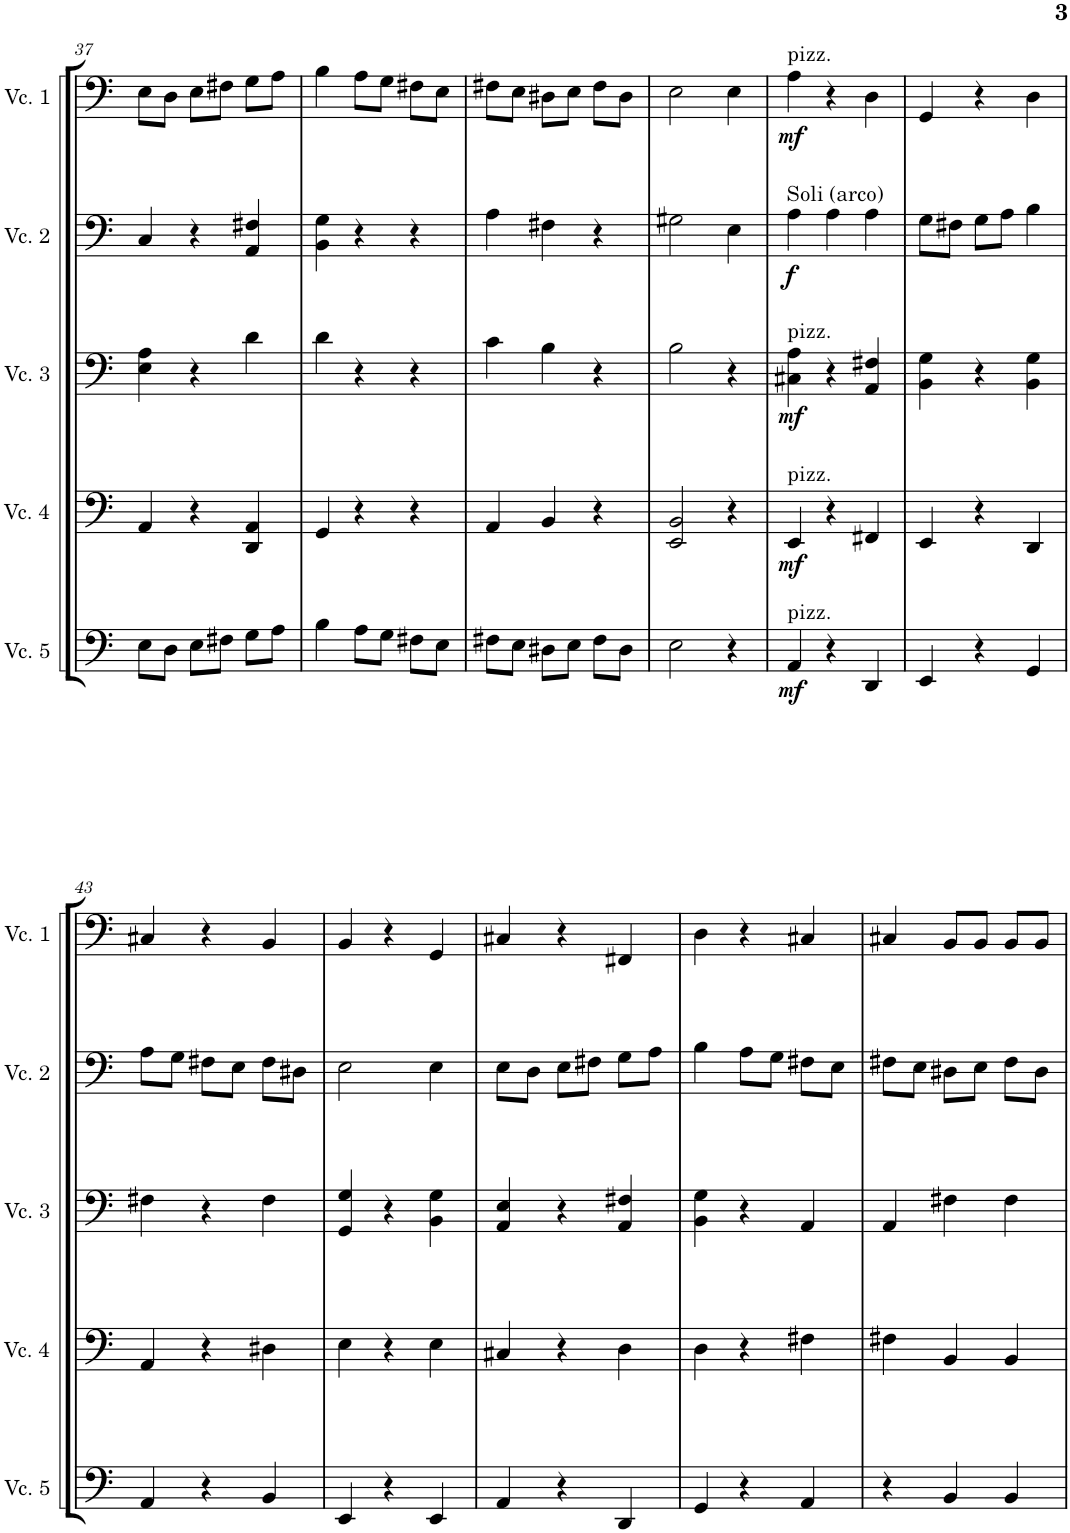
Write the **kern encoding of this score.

**kern	**dynam	**kern	**dynam	**kern	**dynam	**kern	**dynam	**kern	**dynam
*part5	*part5	*part4	*part4	*part3	*part3	*part2	*part2	*part1	*part1
*staff5	*staff5	*staff4	*staff4	*staff3	*staff3	*staff2	*staff2	*staff1	*staff1
*I"Cello 5	*	*I"Cello 4	*	*I"Cello 3	*	*I"Cello 2	*	*I"Cello 1	*
!!LO:PB:g=z
*clefF4	*	*clefF4	*	*clefF4	*	*clefF4	*	*clefF4	*
*k[]	*	*k[]	*	*k[]	*	*k[]	*	*k[]	*
*M3/4	*	*M3/4	*	*M3/4	*	*M3/4	*	*M3/4	*
=37	=37	=37	=37	=37	=37	=37	=37	=37	=37
8E\L	.	4AA/	.	4E\ 4A\	.	4C/	.	8E\L	.
8D\J	.	.	.	.	.	.	.	8D\J	.
8E\L	.	4r	.	4r	.	4r	.	8E\L	.
8F#X\J	.	.	.	.	.	.	.	8F#X\J	.
8G\L	.	4DD/ 4AA/	.	4d\	.	4AA/ 4F#X/	.	8G\L	.
8A\J	.	.	.	.	.	.	.	8A\J	.
=38	=38	=38	=38	=38	=38	=38	=38	=38	=38
4B\	.	4GG/	.	4d\	.	4BB\ 4G\	.	4B\	.
8A\L	.	4r	.	4r	.	4r	.	8A\L	.
8G\J	.	.	.	.	.	.	.	8G\J	.
8F#X\L	.	4r	.	4r	.	4r	.	8F#X\L	.
8E\J	.	.	.	.	.	.	.	8E\J	.
=39	=39	=39	=39	=39	=39	=39	=39	=39	=39
8F#X\L	.	4AA/	.	4c\	.	4A\	.	8F#X\L	.
8E\J	.	.	.	.	.	.	.	8E\J	.
8D#X\L	.	4BB/	.	4B\	.	4F#X\	.	8D#X\L	.
8E\J	.	.	.	.	.	.	.	8E\J	.
8F#\L	.	4r	.	4r	.	4r	.	8F#\L	.
8D#\J	.	.	.	.	.	.	.	8D#\J	.
=40	=40	=40	=40	=40	=40	=40	=40	=40	=40
2E\	.	2EE/ 2BB/	.	2B\	.	2G#X\	.	2E\	.
4r	.	4r	.	4r	.	4E\	.	4E\	.
=41	=41	=41	=41	=41	=41	=41	=41	=41	=41
!	!	!	!	!	!	!	!	!LO:TX:a:t=pizz.	!
!	!	!	!	!	!	!LO:TX:a:t=Soli (arco)	!	!	!
!	!	!	!	!LO:TX:a:t=pizz.	!	!	!	!	!
!	!	!LO:TX:a:t=pizz.	!	!	!	!	!	!	!
!LO:TX:a:t=pizz.	!	!	!	!	!	!	!	!	!
!	!LO:DY:b	!	!LO:DY:b	!	!LO:DY:b	!	!LO:DY:b	!	!LO:DY:b
4AA/	mf	4EE/	mf	4C#X\ 4A\	mf	4A\	f	4A\	mf
4r	.	4r	.	4r	.	4A\	.	4r	.
4DD/	.	4FF#X/	.	4AA/ 4F#X/	.	4A\	.	4D\	.
=42	=42	=42	=42	=42	=42	=42	=42	=42	=42
4EE/	.	4EE/	.	4BB\ 4G\	.	8G\L	.	4GG/	.
.	.	.	.	.	.	8F#X\J	.	.	.
4r	.	4r	.	4r	.	8G\L	.	4r	.
.	.	.	.	.	.	8A\J	.	.	.
4GG/	.	4DD/	.	4BB\ 4G\	.	4B\	.	4D\	.
!!LO:LB:g=z
=43	=43	=43	=43	=43	=43	=43	=43	=43	=43
4AA/	.	4AA/	.	4F#X\	.	8A\L	.	4C#X/	.
.	.	.	.	.	.	8G\J	.	.	.
4r	.	4r	.	4r	.	8F#X\L	.	4r	.
.	.	.	.	.	.	8E\J	.	.	.
4BB/	.	4D#X\	.	4F#\	.	8F#\L	.	4BB/	.
.	.	.	.	.	.	8D#X\J	.	.	.
=44	=44	=44	=44	=44	=44	=44	=44	=44	=44
4EE/	.	4E\	.	4GG/ 4G/	.	2E\	.	4BB/	.
4r	.	4r	.	4r	.	.	.	4r	.
4EE/	.	4E\	.	4BB\ 4G\	.	4E\	.	4GG/	.
=45	=45	=45	=45	=45	=45	=45	=45	=45	=45
4AA/	.	4C#X/	.	4AA/ 4E/	.	8E\L	.	4C#X/	.
.	.	.	.	.	.	8D\J	.	.	.
4r	.	4r	.	4r	.	8E\L	.	4r	.
.	.	.	.	.	.	8F#X\J	.	.	.
4DD/	.	4D\	.	4AA/ 4F#X/	.	8G\L	.	4FF#X/	.
.	.	.	.	.	.	8A\J	.	.	.
=46	=46	=46	=46	=46	=46	=46	=46	=46	=46
4GG/	.	4D\	.	4BB\ 4G\	.	4B\	.	4D\	.
4r	.	4r	.	4r	.	8A\L	.	4r	.
.	.	.	.	.	.	8G\J	.	.	.
4AA/	.	4F#X\	.	4AA/	.	8F#X\L	.	4C#X/	.
.	.	.	.	.	.	8E\J	.	.	.
=47	=47	=47	=47	=47	=47	=47	=47	=47	=47
4r	.	4F#X\	.	4AA/	.	8F#X\L	.	4C#X/	.
.	.	.	.	.	.	8E\J	.	.	.
4BB/	.	4BB/	.	4F#X\	.	8D#X\L	.	8BB/L	.
.	.	.	.	.	.	8E\J	.	8BB/J	.
4BB/	.	4BB/	.	4F#\	.	8F#\L	.	8BB/L	.
.	.	.	.	.	.	8D#\J	.	8BB/J	.
=	=	=	=	=	=	=	=	=	=
*-	*-	*-	*-	*-	*-	*-	*-	*-	*-
